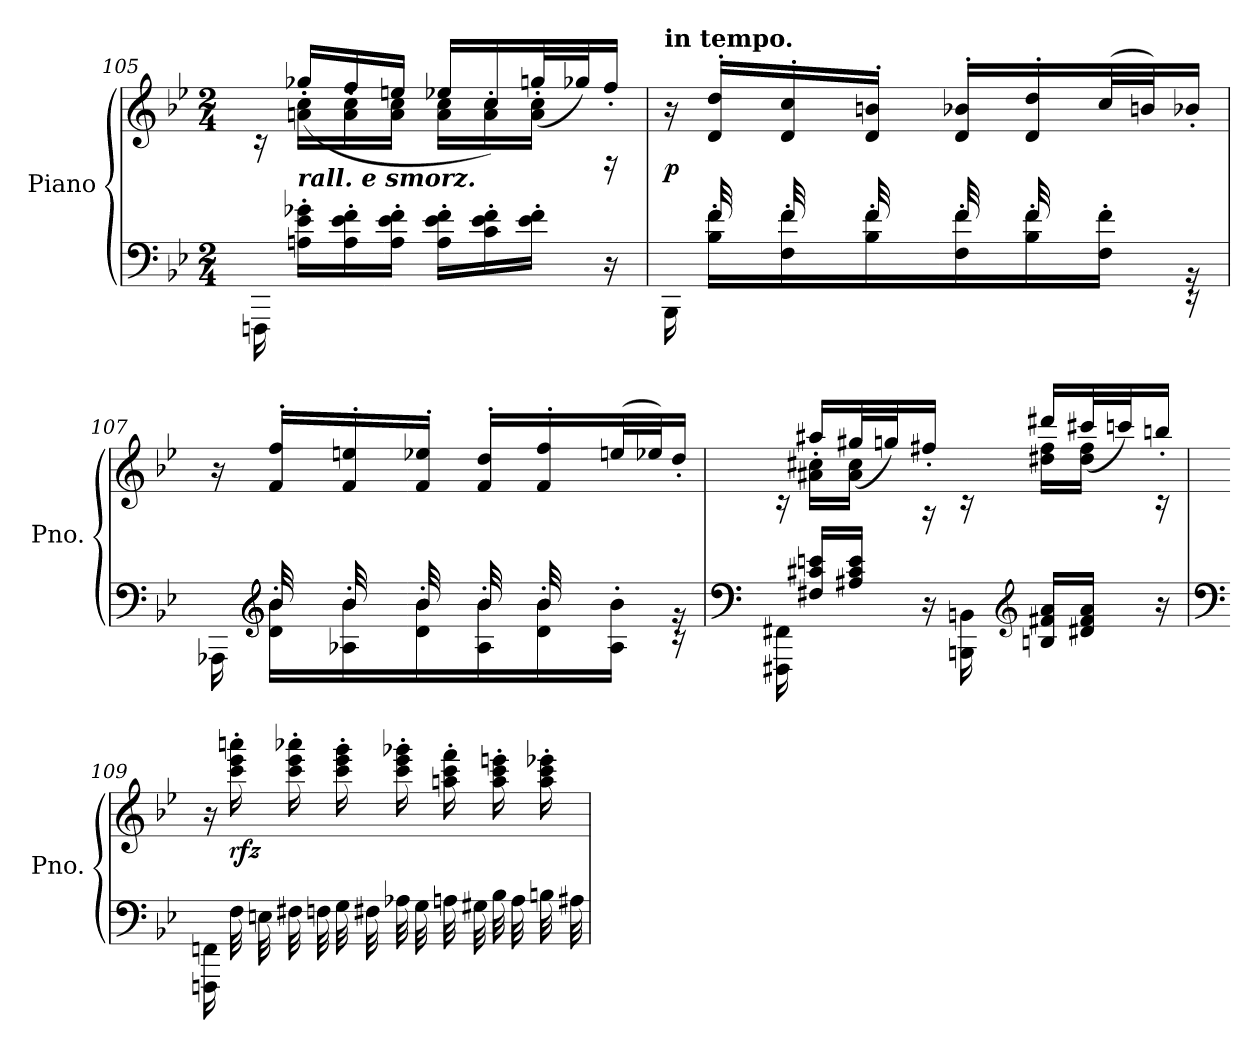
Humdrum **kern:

**kern	**kern	**dynam
*part1	*part1	*part1
*staff2	*staff1	*staff1/2
*I"Piano	*	*
*I'Pno.	*	*
!!LO:LB:g=z
*clefF4	*clefG2	*
*k[b-e-]	*k[b-e-]	*
*M2/4	*M2/4	*
=105	=105	=105
*	*^	*
16FFFn\	16rc	16ryy	.
!	!LO:TX:b:Bi:t=rall. e smorz.	!	!
16An\' 16e-\' 16g-X\'LL	16an\' 16cc\'LL	(>16gg-X'/LL	.
16A\' 16e-\' 16f\'	16a\' 16cc\'	16ff'/	.
16A\' 16e-\' 16f\'JJ	16a\' 16cc\'JJ	16een'/JJ	.
16A\' 16e-\' 16f\'LL	16a\' 16cc\'LL	16ee-X'/LL	.
16c\' 16e-\' 16f\'	16a\' 16cc\'	16cc'/)	.
16e-\' 16f\'JJ	16a\' 16cc\'JJ	(>32ggn/L	.
.	.	32gg-X/J)	.
16r	16rF	16ff'/JJ	.
!!LO:PB:g=z	!!
=106	=106	=106	=106
*^	*	*	*
!	!	!LO:TX:a:B:t=in tempo.	!	!
!	!	!	!	!LO:DY:b
16BBB-\	16ryy	16r	16.ryy	p
16B-\' 16f\'LL	32f/LLL	16d/' 16dd/'LL	.	.
.	32ryy	.	32g-X\	.
16F\' 16f\'	32f/	16d/' 16cc/'	32ryy	.
.	32ryy	.	32gn\	.
16B-\' 16f\'	32f/	16d/' 16bn/'JJ	32ryy	.
.	32ryy	.	32g-X\	.
16F\' 16f\'	32f/	16d/' 16b-X/'LL	32ryy	.
.	32ryy	.	32gn\	.
16B-\' 16f\'	32f/	16d/' 16dd/'	32ryy	.
.	16.ryy	.	32g-X\J	.
16F\' 16f\'JJ	.	(>32cc/L	16d\JJ	.
.	.	32bn/J)	.	.
16rEE	16rBB	16b-X'/JJ	16ryy	.
=107	=107	=107	=107	=107
16AAA-X\	16ryy	16r	16.ryy	.
*clefG2	*	*	*	*
16d\' 16b-\'LL	32b-/LLL	16f/' 16ff/'LL	.	.
.	32ryy	.	32cc-X\	.
16A-X\' 16b-\'	32b-/	16f/' 16een/'	32ryy	.
.	32ryy	.	32ccn\	.
16d\' 16b-\'	32b-/	16f/' 16ee-X/'JJ	32ryy	.
.	32ryy	.	32cc-X\	.
16A-\' 16b-\'	32b-/	16f/' 16dd/'LL	32ryy	.
.	32ryy	.	32ccn\	.
16d\' 16b-\'	32b-/	16f/' 16ff/'	32ryy	.
.	16.ryy	.	32cc-X\J	.
16A-\' 16b-\'JJ	.	(>32een/L	16d\JJ	.
.	.	32ee-X/J)	.	.
16rc	16rg	16dd'/JJ	16ryy	.
*v	*v	*	*	*
!!LO:LB:g=z	!!
=108	=108	=108	=108
*clefF4	*	*	*
16FFF#X\ 16FF#X\	16rc	16ryy	.
16F#X/ 16c#X/ 16en/LL	16a#X\ 16cc#X\LL	16aa#X'/LL	.
16A#X/ 16c#/ 16e/JJ	16a#\ 16cc#\JJ	(>32gg#X/L	.
.	.	32ggn/J)	.
16r	16rA	16ff#X'/JJ	.
16BBBn\ 16BBn\	16rc	16ryy	.
*clefG2	*	*	*
16Bn/ 16f#X/ 16a/LL	16dd#X\ 16ff#\LL	16ddd#X'/LL	.
16d#X/ 16f#/ 16a/JJ	16dd#\ 16ff#\JJ	(>32ccc#X/L	.
.	.	32cccn/J)	.
16r	16rc	16bbn'/JJ	.
*	*v	*v	*
!!LO:PB:g=z
=109	=109	=109
*clefF4	*	*
16FFFn\ 16FFn\	16r	.
!	!	!LO:DY:b
32F\	16ccc\' 16eee-\' 16aaan\'	rfz
32En\	.	.
32F#X\	16ccc\' 16eee-\' 16aaa-X\'	.
32Fn\	.	.
32G\	16ccc\' 16eee-\' 16ggg\'	.
32F#X\	.	.
32A-X\	16ccc\' 16eee-\' 16ggg-X\'	.
32G\	.	.
32An\	16aan\' 16ccc\' 16fff\'	.
32G#X\	.	.
32B-\	16aa\' 16ccc\' 16eeen\'	.
32A\	.	.
32Bn\	16aa\' 16ccc\' 16eee-X\'	.
32A#X\	.	.
=	=	=
*-	*-	*-
